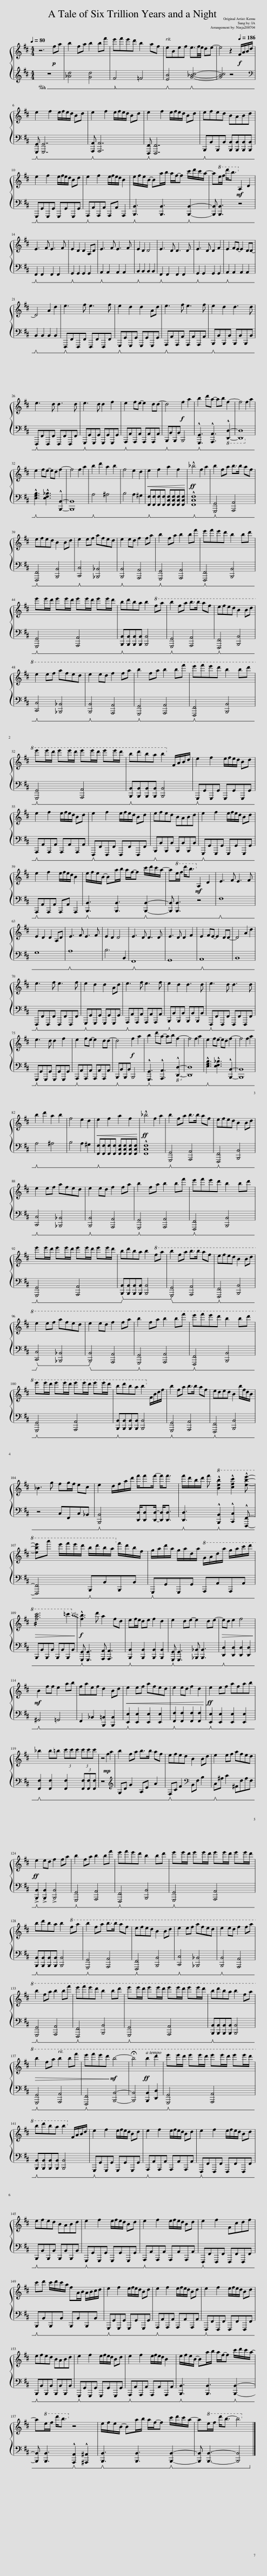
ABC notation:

X:1
%%score { 1 | 2 }
L:1/8
Q:1/4=80
M:4/4
I:linebreak $
K:D
V:1 treble
V:2 treble
V:1
 z6!p! fa | b2 fa b2 bf' | e'f'e'd' b2 af | eB[Q:1/4=72]ef[Q:1/4=66] e3/2f/4e/4[Q:1/4=60] de- | e4 z2[Q:1/4=186]!f! F/A/B/d/ |$ %5
 e2 f2 e/f/e/d/ Bd | e2 f2 e/f/e/d/ Bd | e2 f2 e/f/e/d/ Bd | efed BABd |$ e2 f2 e/f/e/d/ Bd | %10
 e2 f2 e/f/e/d/ B2 | e/f/e/B/- Ba/b/ a/f/-f c'/d'/c'/a/- | a!8va(!e'/f'/ d''<b'!8va)!!mf! A,2 D2 |$ E3 F E3 F | E2 D2 D2 A,D | %15
 E3 F E3 F | E2 D2 D4 | E3 D D3 D | E3 D D2 F2 | E2 FE- E2 DD- |$ %20
 D4 A2 d2 | e3 f e3 f | e2 d2 d2 Ad | e3 f e3 f | e2 d2 d3 d |$ %25
 e3 d d3 d | e3 d d2 f2 | e2 fe- e2 dd- | d4!f! f2 a2 | b2 d'a- ab f2- | %30
 f4 f2 a2 |$ e2 fe- ed f2- | f4 f2 a2 | b2 d'2 a2 b2 | f4 e2 d2 | %35
!<(! e2 f2 a2 f2!<)! |!ff! !^!_b4 f2 a2 | b2 fa b>b af |$ efed B2 Bd | e2 ef afed | %40
 e2 ed f2 fa | b2 fa b2 bf' | e'f'e'd' b2 bd' |$ e'e'/d'/ e'e'/d'/ e'e'/d'/ e'e'/d'/ | bd'ba b2!8va(! f'a' | %45
 b'2 f'a' b'>b' a'f' | e'f'e'd' b2 bd' |$ e'2 e'f' a'f'e'd' | e'2 e'd' f'2 f'a' | b'2 f'a' b'2 b'f'' | %50
 e''f''e''d'' b'2 b'd'' |$ e''e''/d''/ e''e''/d''/ e''e''/d''/ e''e''/d''/ | b'd''b'a' b'2!8va)! F/A/B/d/ | e2 f2 e/f/e/d/ Bd |$ e2 f2 e/f/e/d/ Bd | %55
 e2 f2 e/f/e/d/ Bd | efed BABd | e2 f2 e/f/e/d/ Bd |$ e2 f2 e/f/e/d/ B2 | e/f/e/B/- Ba/b/ a/f/-f c'/d'/c'/a/- | %60
 a!8va(!e'/f'/ d''<b'!8va)!!mf! A,2 D2 | E3 F E3 F |$ E2 D2 D2 A,D | E3 F E3 F | E2 D2 D4 | %65
 E3 D D3 D | E3 D D2 F2 | E2 FE- E2 DD- | D4 A2 d2 |$ e3 f e3 f | %70
 e2 d2 d2 Ad | e3 f e3 f | e2 d2 d3 d | e3 d d3 d |$ e3 d d2 f2 | %75
 e2 fe- e2 dd- | d4!f! f2 a2 | b2 d'a- ab f2- | f4 f2 a2 | e2 fe- ed f2- | %80
 f4 f2 a2 |$ b2 d'2 a2 b2 | f4 e2 d2 |!<(! e2 f2 a2 f2!<)! |!ff! !^!_b4 f2 a2 | %85
 b2 fa b>b af | efed B2 Bd |$ e2 ef afed | e2 ed f2 fa | b2 fa b2 bf' | %90
 e'f'e'd' b2 bd' |$ e'e'/d'/ e'e'/d'/ e'e'/d'/ e'e'/d'/ | bd'ba b2!8va(! f'a' | b'2 f'a' b'>b' a'f' | e'f'e'd' b2 bd' |$ %95
 e'2 e'f' a'f'e'd' | e'2 e'd' f'2 f'a' | b'2 f'a' b'2 b'f'' | e''f''e''d'' b'2 b'd'' |$ e''e''/d''/ e''e''/d''/ e''e''/d''/ e''e''/d''/ | %100
 b'd''b'a' b'2!8va)! F/B/d/f/ | b2 fa b>b af | eded B2 b/f/d/B/ |$ _B3 g fg/f/ ec | e2 d/f/a/d'/ f'/f'f'/- f'<f' | %105
 f'/d'/b/d'/ f'!8va(! !^![be'b']2 !^![c'f'c'']2 !^![e'b'e'']- |$ [e'b'e'']a'' e''/f''/e''/d''/ b'/d''/b'/a'/!8va)! f'/d'/b/f/ | g/a/d'/a/ g/a/d/a/!8va(! g/a/d'/a'/ g'/a'/c''/d''/ |$!>(! !//![f'a'c'']6 !~(!=c''2!8va)!!>)! |!f! !~)!!^![fb]3 d' a2 fd | %110
 ef/e/ de f2 d2 | e2 de- e2 de- |!>(! ed e2 f4!>)! |$!mf! B2 ff e2 ab | faef d2 Bd | %115
!<(! e2 ef afed | e2 ed f2 d2!<)! |!ff! e2 ef afab |$ _b2 b=b (3c'c'c' (3c'c'c' | z4!mp! f2 a2 | %120
 b2 fa b>b af | efed B2 Bd | e2 ef afed |$!ff! e2 ed f2 fa | b2 fa b2 bf' | %125
 e'f'e'd' b2 bd' | e'e'/d'/ e'e'/d'/ e'e'/d'/ e'e'/d'/ |$ bd'ba b2!8va(! f'a' | b'2 f'a' b'>b' a'f' | e'f'e'd' b2 bd' | %130
 e'2 e'f' a'f'e'd' | e'2 e'd' f'2 f'a' |$ b'2 f'a' b'2 b'f'' | e''f''e''d'' b'2 b'd'' | e''e''/d''/ e''e''/d''/ e''e''/d''/ e''e''/d''/ | %135
 b'd''b'a' b'2 f'a' |$!>(! b'2 f'a' b'2[Q:1/4=140] b'f'' | e''[Q:1/4=110]f''e''[Q:1/4=90]d''!>)!!mf! b'4- | !fermata!b'4[Q:1/4=186]!ff! b'2 d''2 | e''e''/d''/ e''e''/d''/ e''e''/d''/ e''e''/d''/ |$ %140
 b'd''b'a' b'2!8va)! F/A/B/d/ | e2 f2 e/f/e/d/ Bd | e2 f2 e/f/e/d/ Bd | e2 f2 e/f/e/d/ Bd |$ efed BABd | %145
 e2 f2 e/f/e/d/ Bd | e2 f2 e/f/e/d/ Bd | e2 f2 Fcdf |$ c'd' c'/d'/c'/a/ fA/B/ A/B/c/d/ | e2 f2 e/f/e/d/ Bd | %150
 e2 f2 e/f/e/d/ Bd | e2 f2 e/f/e/d/ Bd |$ efed BABd | e2 f2 e/f/e/d/ Bd | e2 f2 e/f/e/d/ B2 | %155
 e/f/e/B/- Ba/b/ a/f/-f c'/d'/c'/a/- |$ a!8va(!e'/f'/ d''<b'!8va)! z4 | e/f/e/B/- Ba/b/ a/f/-f c'/d'/c'/a/- | a!8va(!e'/f'/ d''<b'- b'4!8va)! |] %159
V:2
!ped! z8 | [_Ad]4 [Gd]4 |!ped! F4!ped-up! =F4 |!ped! [EB]4!ped-up!!ped! [G_Bc]4-!ped-up! | [GBc]4 z4 |$ %5
[K:bass]!ped! [G,,,G,,]!ped-up! [G,,,G,,]7 |!ped! [A,,,A,,]!ped-up! [A,,,A,,]7 |!ped! [F,,,F,,]!ped-up! [F,,,F,,]7 |!ped! B,,,!ped-up!B,,B,,,B,, [B,,,B,,][B,,,B,,][B,,,B,,][B,,,B,,] |$!ped! G,,,!ped-up!G,,G,,,G,, G,,,G,,G,,,G,, | %10
!ped! A,,,!ped-up!A,,A,,,A,, A,,,A,, A,,,2 |!ped! [B,,,B,,]3!ped-up! [B,,,B,,]3!ped! [B,,,B,,]2-!ped-up! | [B,,,B,,] [B,,,B,,]3 z4 |$!ped! F,,2!ped-up! F,,2 F,,2 F,,2 |!ped! G,,2!ped-up! G,,2 G,,2 G,,2 | %15
!ped! A,,2!ped-up! A,,2 A,,2 A,,2 |!ped! B,,2!ped-up! B,,2 B,,2 B,,2 |!ped! F,,2!ped-up! F,,2 F,,2 F,,2 |!ped! G,,2!ped-up! G,,2 G,,2 G,,2 |!ped! A,,2!ped-up! A,,2 A,,2 A,,2 |$ %20
!ped! B,,2!ped-up! B,,2 B,,2 B,,2 |!ped! F,,,!ped-up!F,,F,,,F,, F,,,F,,F,,,F,, |!ped! G,,,!ped-up!G,,G,,,G,, G,,,G,,G,,,G,, |!ped! A,,,!ped-up!A,,A,,,A,, A,,,A,,A,,,A,, |!ped! B,,,!ped-up!B,,B,,,B,, B,,,B,,B,,,B,, |$ %25
!ped! F,,,!ped-up!F,,F,,,F,, F,,,F,,F,,,F,, |!ped! G,,,!ped-up!G,,G,,,G,, G,,,G,,G,,,G,, |!ped! A,,,!ped-up!A,,A,,,A,, A,,,A,,A,,,A,, |!ped! B,,,!ped-up!B,,B,,,B,, B,,,4 |!ped! !^![G,,,G,,]3!ped-up! !^![A,,,A,,]3!8vb(! !^![D,,,D,,]2- | %30
 [D,,,D,,]8!8vb)! |$!ped! !^![E,G,B,]3!ped-up! !^![E,F,_B,]3 !^![B,,,B,,]2- | [B,,,B,,]8 |!ped! A,4!ped-up! ^A,4 | B,4 A,2 ^G,2 | %35
!ped! [F,,F,]!ped-up![F,,F,][F,,F,][F,,F,] [F,,C,F,][F,,C,F,][F,,C,F,][F,,C,F,] |!ped! !^![F,,C,F,]8!ped-up! |!ped! [G,,,G,,]4!ped-up! [A,,,A,,]4 |$!ped! [F,,,F,,]4!ped-up! [B,,,B,,]4 |!ped! [C,,C,]4!ped-up! [_B,,,_B,,]4 | %40
!ped! [B,,,B,,]4!ped-up! [A,,,A,,]4 |!ped! [G,,,G,,]4!ped-up! [A,,,A,,]4 |!ped! [F,,,F,,]4!ped-up! [B,,,B,,]4 |$!ped! [G,,,G,,]4!ped-up! [A,,,A,,]4 |!ped! [B,,,B,,]!ped-up![B,,,B,,][B,,,B,,][B,,,B,,] [B,,,B,,]4 | %45
!ped! [G,,,G,,]4!ped-up! [A,,,A,,]4 |!ped! [F,,,F,,]4!ped-up! [B,,,B,,]4 |$!ped! [C,,C,]4!ped-up! [_B,,,_B,,]4 |!ped! [B,,,B,,]4!ped-up! [A,,,A,,]4 |!ped! [G,,,G,,]4!ped-up! [A,,,A,,]4 | %50
!ped! [F,,,F,,]4!ped-up! [B,,,B,,]4 |$!ped! [G,,,G,,]4!ped-up! [A,,,A,,]4 |!ped! [B,,,B,,]!ped-up![B,,,B,,][B,,,B,,][B,,,B,,] [B,,,B,,]4 |!ped! G,,,!ped-up!G,,G,,,G,, G,,,G,,G,,,G,, |$!ped! A,,,!ped-up!A,,A,,,A,, A,,,A,,A,,,A,, | %55
!ped! F,,,!ped-up!F,,F,,,F,, F,,,F,,F,,,F,, |!ped! B,,,!ped-up!B,,B,,,B,, B,,,B,,B,,,B,, |!ped! G,,,!ped-up!G,,G,,,G,, G,,,G,,G,,,G,, |$!ped! A,,,!ped-up!A,,A,,,A,, A,,,A,, A,,,2 |!ped! [B,,,B,,]3!ped-up! [B,,,B,,]3!ped! [B,,,B,,]2-!ped-up! | %60
 [B,,,B,,] [B,,,B,,]3 z4 |!ped! F,8!ped-up! |$ G,8 |!ped! A,8!ped-up! | B,6 B,,2 | %65
!ped! F,,8!ped-up! | G,,8 |!ped! A,,8!ped-up! | B,,8 |$!ped! F,,,!ped-up!F,,F,,,F,, F,,,F,,F,,,F,, | %70
!ped! G,,,!ped-up!G,,G,,,G,, G,,,G,,G,,,G,, |!ped! A,,,!ped-up!A,,A,,,A,, A,,,A,,A,,,A,, |!ped! B,,,!ped-up!B,,B,,,B,, B,,,B,,B,,,B,, |!ped! F,,,!ped-up!F,,F,,,F,, F,,,F,,F,,,F,, |$!ped! G,,,!ped-up!G,,G,,,G,, G,,,G,,G,,,G,, | %75
!ped! A,,,!ped-up!A,,A,,,A,, A,,,A,,A,,,A,, |!ped! B,,,!ped-up!B,,B,,,B,, B,,,4 |!ped! !^![G,,,G,,]3!ped-up! !^![A,,,A,,]3!8vb(! !^![D,,,D,,]2-!8vb)! | [D,,D,]8 |!ped! !^![E,G,B,]3!ped-up! !^![E,F,_B,]3 !^![B,,,B,,]2- | %80
 [B,,,B,,]8 |$!ped! A,4!ped-up! ^A,4 | B,4 A,2 ^G,2 |!ped! [F,,F,]!ped-up![F,,F,][F,,F,][F,,F,] [F,,C,F,][F,,C,F,][F,,C,F,][F,,C,F,] | !^![F,,C,F,]8 | %85
!ped! [G,,,G,,]4!ped-up! [A,,,A,,]4 |!ped! [F,,,F,,]4!ped-up! [B,,,B,,]4 |$!ped! [C,,C,]4!ped-up! [_B,,,_B,,]4 |!ped! [B,,,B,,]4!ped-up! [A,,,A,,]4 |!ped! [G,,,G,,]4!ped-up! [A,,,A,,]4 | %90
!ped! [F,,,F,,]4!ped-up! [B,,,B,,]4 |$!ped! [G,,,G,,]4!ped-up! [A,,,A,,]4 |!ped! [B,,,B,,]!ped-up![B,,,B,,][B,,,B,,][B,,,B,,] [B,,,B,,]4 |!ped! [G,,,G,,]4!ped-up! [A,,,A,,]4 |!ped! [F,,,F,,]4!ped-up! [B,,,B,,]4 |$ %95
!ped! [C,,C,]4!ped-up! [_B,,,_B,,]4 |!ped! [B,,,B,,]4!ped-up! [A,,,A,,]4 |!ped! [G,,,G,,]4!ped-up! [A,,,A,,]4 |!ped! [F,,,F,,]4!ped-up! [B,,,B,,]4 |$!ped! [G,,,G,,]4!ped-up! [A,,,A,,]4 | %100
!ped! [B,,,B,,]!ped-up![B,,,B,,][B,,,B,,][B,,,B,,] [B,,,B,,]4 |!ped! [G,,,G,,]4!ped-up! [A,,,A,,]4 |!ped! [F,,,F,,]4!ped-up! [B,,,B,,]4 |$ z4 C,F,,C,_B,, |!ped! [B,,,B,,]4!ped-up! [D,,D,]/[D,,D,][D,,D,]/- [D,,D,]<[D,,D,] | %105
!ped! [D,,D,]3!ped-up!!ped! !^![B,,,B,,]2!ped-up! !^![C,,C,]2 !^![F,,,F,,]- |$ [F,,,F,,]4!ped! B,,,!ped-up!B,,B,,,B,, |!ped! G,,,!ped-up!G,,G,,,G,, A,,,A,,A,,,A,, |$ B,,,B,,B,,,B,, B,,,B,,B,,,B,, |!ped! [G,,,G,,]!ped-up! [G,,,G,,]3 [A,,,A,,] [A,,,A,,]3 | %110
!ped! [B,,,B,,]2!ped-up! [B,,,B,,]2 [B,,,B,,]2 [B,,,B,,]2 |!ped! [G,,,G,,]!ped-up! [G,,,G,,]3 [_B,,,_B,,] [B,,,B,,]3 |!ped! [D,,D,]2!ped-up! [D,,D,]2 [D,,D,]2 [D,,D,]2 |$!ped! ^G,,4!ped-up! =G,,4 | F,,2 _B,,2 [B,,,=B,,]2 [B,,,B,,]2 | %115
!ped! [E,,E,]2!ped-up! [E,,E,]2 [E,,E,]2 [E,,E,]2 |!ped! [F,,F,]2!ped-up! [F,,F,]2 [F,,F,]2 [F,,F,]2 |!ped! [E,,E,]2!ped-up! [E,,E,]2 [E,,E,]2 [E,,E,]2 |$!ped! [F,,F,]2!ped-up! [F,,F,]2 [F,,F,]2 (3[F,,F,][F,,F,][F,,F,] | z8 | %120
[K:treble] G,D G2 A,E A2 |!ped! F,!ped-up!C F2[K:bass] B,,F, B,2 |!ped! C,!ped-up!^A, C2 ^A,,F,A,F, |$!ped! !>![B,,,B,,]2!ped-up! !>![B,,,B,,]2 !>![B,,,B,,]4 |!ped! [G,,,G,,]4!ped-up! [A,,,A,,]4 | %125
!ped! [F,,,F,,]4!ped-up! [B,,,B,,]4 |!ped! [G,,,G,,]4!ped-up! [A,,,A,,]4 |$!ped! [B,,,B,,]!ped-up![B,,,B,,][B,,,B,,][B,,,B,,] [B,,,B,,]4 |!ped! [G,,,G,,]4!ped-up! [A,,,A,,]4 |!ped! [F,,,F,,]4!ped-up! [B,,,B,,]4 | %130
!ped! [C,,C,]4!ped-up! [_B,,,_B,,]4 |!ped! [B,,,B,,]4!ped-up! [A,,,A,,]4 |$!ped! [G,,,G,,]4!ped-up! [A,,,A,,]4 |!ped! [F,,,F,,]4!ped-up! [B,,,B,,]4 |!ped! [G,,,G,,]4!ped-up! [A,,,A,,]4 | %135
!ped! [B,,,B,,]!ped-up![B,,,B,,][B,,,B,,][B,,,B,,] [B,,,B,,]4 |$!ped! [G,,,G,,]4!ped-up! [A,,,A,,]4 |!ped! [F,,,F,,]4!ped-up! [B,,,B,,]4- | [B,,,B,,]4 [B,,,B,,]2 [D,,D,]2 |!ped! [G,,,G,,]4!ped-up! [A,,,A,,]4 |$ %140
!ped! [B,,,B,,]!ped-up![B,,,B,,][B,,,B,,][B,,,B,,] [B,,,B,,]4 |!ped! G,,,!ped-up!G,,G,,,G,, G,,,G,,G,,,G,, |!ped! A,,,!ped-up!A,,A,,,A,, A,,,A,,A,,,A,, |!ped! F,,,!ped-up!F,,F,,,F,, F,,,F,,F,,,F,, |$!ped! B,,,!ped-up!B,,B,,,B,, B,,,B,,B,,,B,, | %145
!ped! G,,,!ped-up!G,,G,,,G,, G,,,G,,G,,,G,, |!ped! A,,,!ped-up!A,,A,,,A,, A,,,A,,A,,,A,, |!ped! F,,,!ped-up!F,,F,,,F,, F,,,F,,F,,,F,, |$!ped! B,,,!ped-up!B,,B,,,B,, B,,,B,,B,,,B,, |!ped! G,,,!ped-up!G,,G,,,G,, G,,,G,,G,,,G,, | %150
!ped! A,,,!ped-up!A,,A,,,A,, A,,,A,,A,,,A,, |!ped! F,,,!ped-up!F,,F,,,F,, F,,,F,,F,,,F,, |$!ped! B,,,!ped-up!B,,B,,,B,, B,,,B,,B,,,B,, |!ped! G,,,!ped-up!G,,G,,,G,, G,,,G,,G,,,G,, |!ped! A,,,!ped-up!A,,A,,,A,, A,,,A,,A,,,A,, | %155
!ped! [B,,,B,,]3!ped-up! [B,,,B,,]3!ped! [B,,,B,,]2-!ped-up! |$ [B,,,B,,] [B,,,B,,]3!ped! !^![A,,,A,,]2!ped-up! !^![^A,,,^A,,]2 |!ped! [B,,,B,,]3!ped-up! [B,,,B,,]3!ped! [B,,,B,,]2-!ped-up! | [B,,,B,,] [B,,,B,,]3- [B,,,B,,]4 |] %159
